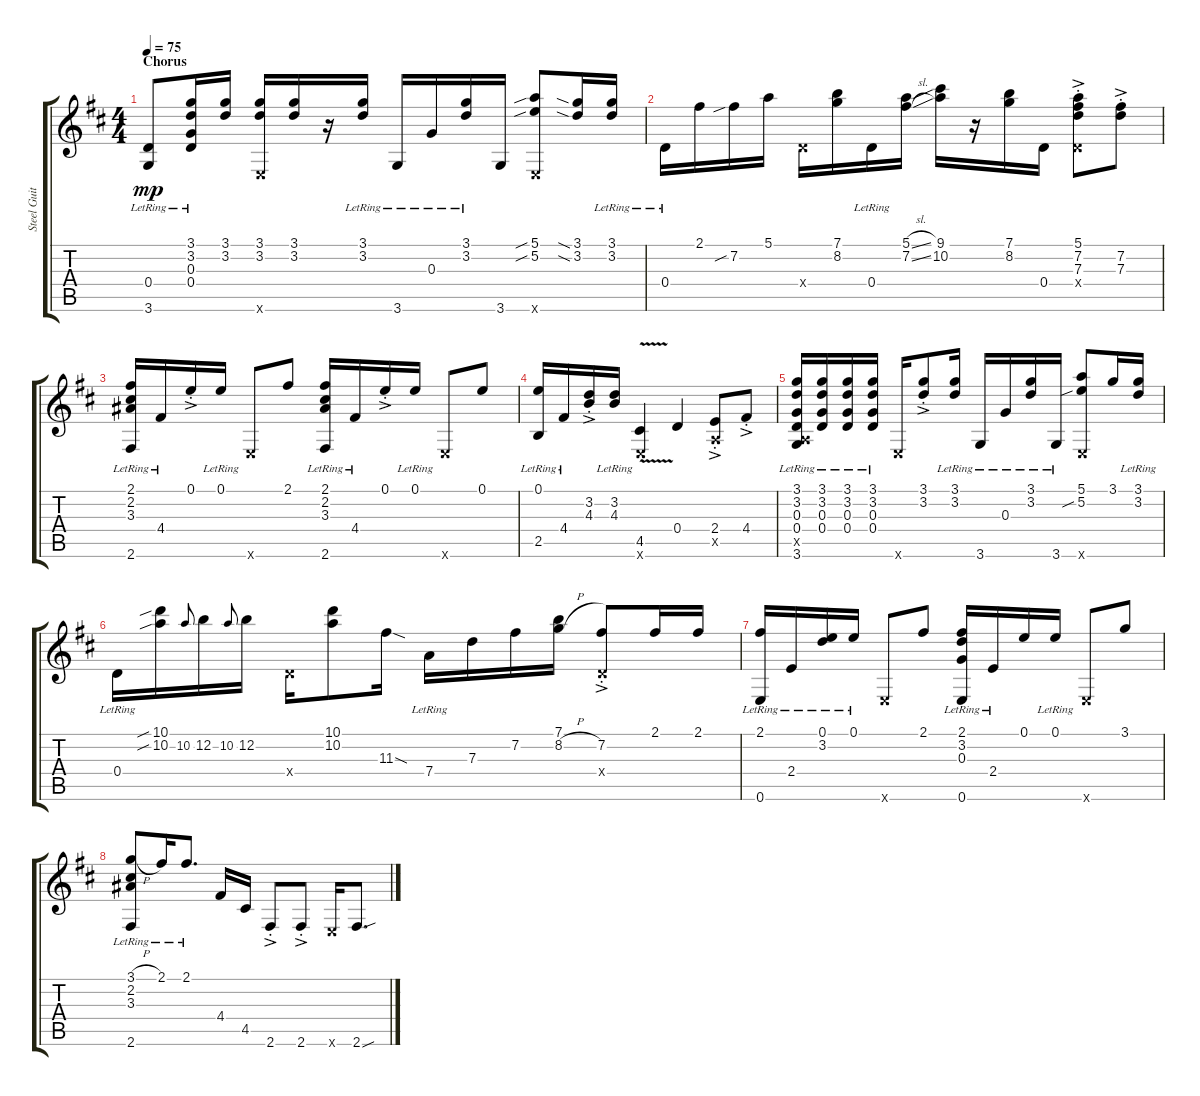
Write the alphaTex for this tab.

\track ("Steel Guitar" "Steel Guit") {instrument acousticguitarsteel}
\staff {score tabs}
\tuning (E4 B3 G3 D3 A2 E2) {hide}
\ts (4 4)
\section ("" "Chorus")
\tempo 75
\clef g2
\ks d
(0.4{lr} 3.6{lr}).8{dy mp} (3.1{lr} 3.2{lr} 0.3{lr} 0.4{lr}).16 (3.1 3.2).16 (3.1 3.2 0.6{x}).16 (3.1 3.2).16 r.16 (3.1{lr} 3.2{lr}).16 3.6{lr}.16 0.3{lr}.16 (3.1{lr} 3.2{lr}).16 3.6.16 (5.1{sib} 5.2{sib} 0.6{x}).8 (3.1{sia} 3.2{sia}).16 (3.1{lr} 3.2{lr}).16 |
0.4{lr}.16 2.1.16 7.2{sib}.16 5.1.16 0.4{x}.16 (7.1 8.2).16 0.4{lr}.16 (5.1{sl} 7.2{sl}).16 (9.1 10.2).16 r.16 (7.1 8.2).16 0.4.16 (5.1{ac st} 7.2{ac st} 7.3{ac st} 0.4{x}).8 (7.2{ac st} 7.3{ac st}).8 |
(2.1{lr} 2.2{lr} 3.3{lr} 2.6{lr}).16 4.4{lr}.16 0.1{ac st}.16 0.1{lr}.16 0.6{x}.8 2.1.8 (2.1{lr} 2.2{lr} 3.3{lr} 2.6{lr}).16 4.4{lr}.16 0.1{ac st}.16 0.1{lr}.16 0.6{x}.8 0.1.8 |
(0.1{lr} 2.5{lr}).16 4.4{lr}.16 (3.2{ac st} 4.3{ac st}).16 (3.2{lr} 4.3{lr}).16 (4.5{v} 0.6{x}).4 0.4.4 (2.4{ac st} 0.5{x}).8 4.4{ac st}.8 |
(3.1{lr} 3.2{lr} 0.3{lr} 0.4{lr} 0.5{x} 3.6{lr}).16 (3.1{lr} 3.2{lr} 0.3{lr} 0.4{lr}).16 (3.1{lr} 3.2{lr} 0.3{lr} 0.4{lr}).16 (3.1{lr} 3.2{lr} 0.3{lr} 0.4{lr}).16 0.6{x}.16 (3.1{ac st} 3.2{ac st}).8 (3.1{lr} 3.2{lr}).16 3.6{lr}.16 0.3{lr}.16 (3.1{lr} 3.2{lr}).16 3.6{lr}.16 (5.1 5.2{sib} 0.6{x}).8 3.1.16 (3.1{lr} 3.2{lr}).16 |
0.4{lr}.16 (10.1{sib} 10.2{sib}).16 10.2.8{gr onbeat} 12.2.16 10.2.8{gr onbeat} 12.2.16 0.4{x}.16 (10.1 10.2).8 11.3{sod}.16 7.4{lr}.16 7.3.16 7.2.16 (7.1 8.2{h}).16 (7.2{ac st} 0.4{x}).8 2.1.16 2.1.16 |
(2.1{lr} 0.6{lr}).16 2.4{lr}.16 (0.1{lr} 3.2{lr}).16 0.1{lr}.16 0.6{x}.8 2.1.8 (2.1{lr} 3.2{lr} 0.3{lr} 0.6{lr}).16 2.4{lr}.16 0.1.16 0.1{lr}.16 0.6{x}.8 3.1.8 |
(3.1{h lr} 2.2{lr} 3.3{lr} 2.6{lr}).8 2.1{lr}.16 2.1{lr}.8{d} 4.4.16 4.5.16 2.6{ac st}.8 2.6{ac st}.8 0.6{x}.16 2.6{sou}.8{d}
